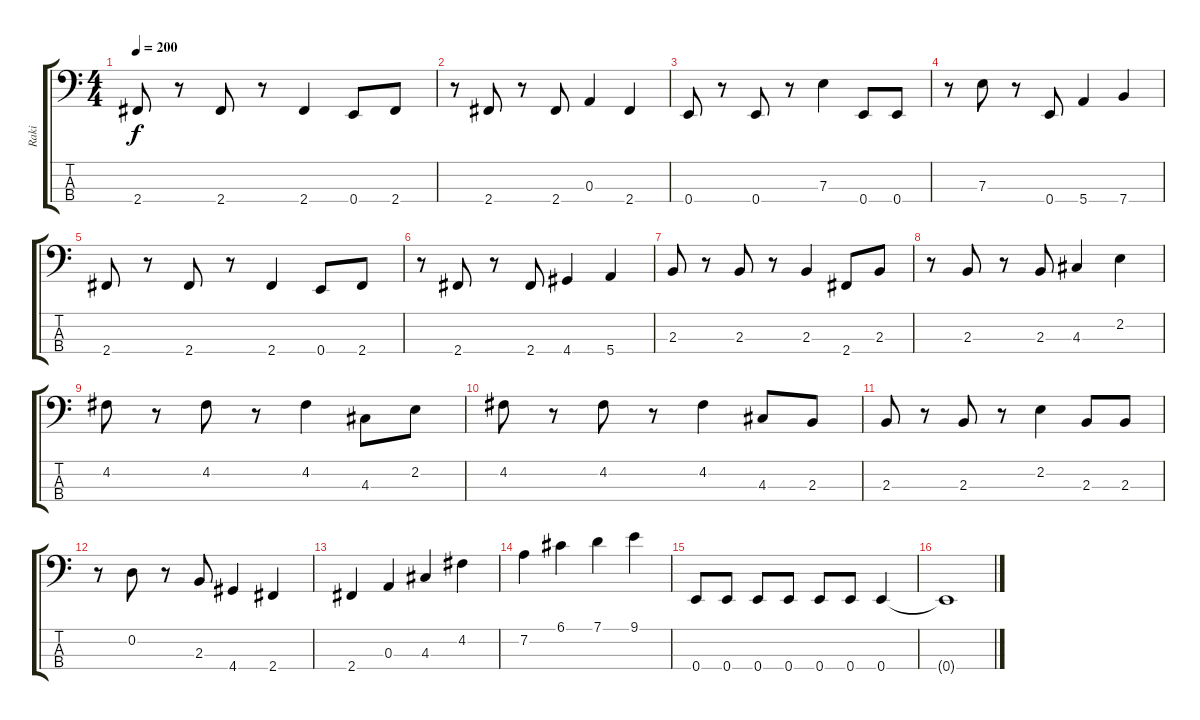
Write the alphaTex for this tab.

\track ("Raki" "Raki") {instrument electricbassfinger}
\staff {score tabs}
\tuning (G2 D2 A1 E1) {hide}
\ts (4 4)
\tempo 200
\clef f4
\ks c
2.4.8{dy f} r.8 2.4.8 r.8 2.4.4 0.4.8 2.4.8 |
r.8 2.4.8 r.8 2.4.8 0.3.4 2.4.4 |
0.4.8 r.8 0.4.8 r.8 7.3.4 0.4.8 0.4.8 |
r.8 7.3.8 r.8 0.4.8 5.4.4 7.4.4 |
2.4.8 r.8 2.4.8 r.8 2.4.4 0.4.8 2.4.8 |
r.8 2.4.8 r.8 2.4.8 4.4.4 5.4.4 |
2.3.8 r.8 2.3.8 r.8 2.3.4 2.4.8 2.3.8 |
r.8 2.3.8 r.8 2.3.8 4.3.4 2.2.4 |
4.2.8 r.8 4.2.8 r.8 4.2.4 4.3.8 2.2.8 |
4.2.8 r.8 4.2.8 r.8 4.2.4 4.3.8 2.3.8 |
2.3.8 r.8 2.3.8 r.8 2.2.4 2.3.8 2.3.8 |
r.8 0.2.8 r.8 2.3.8 4.4.4 2.4.4 |
2.4.4 0.3.4 4.3.4 4.2.4 |
7.2.4 6.1.4 7.1.4 9.1.4 |
0.4.8 0.4.8 0.4.8 0.4.8 0.4.8 0.4.8 0.4.4 |
0.4{t}.1
